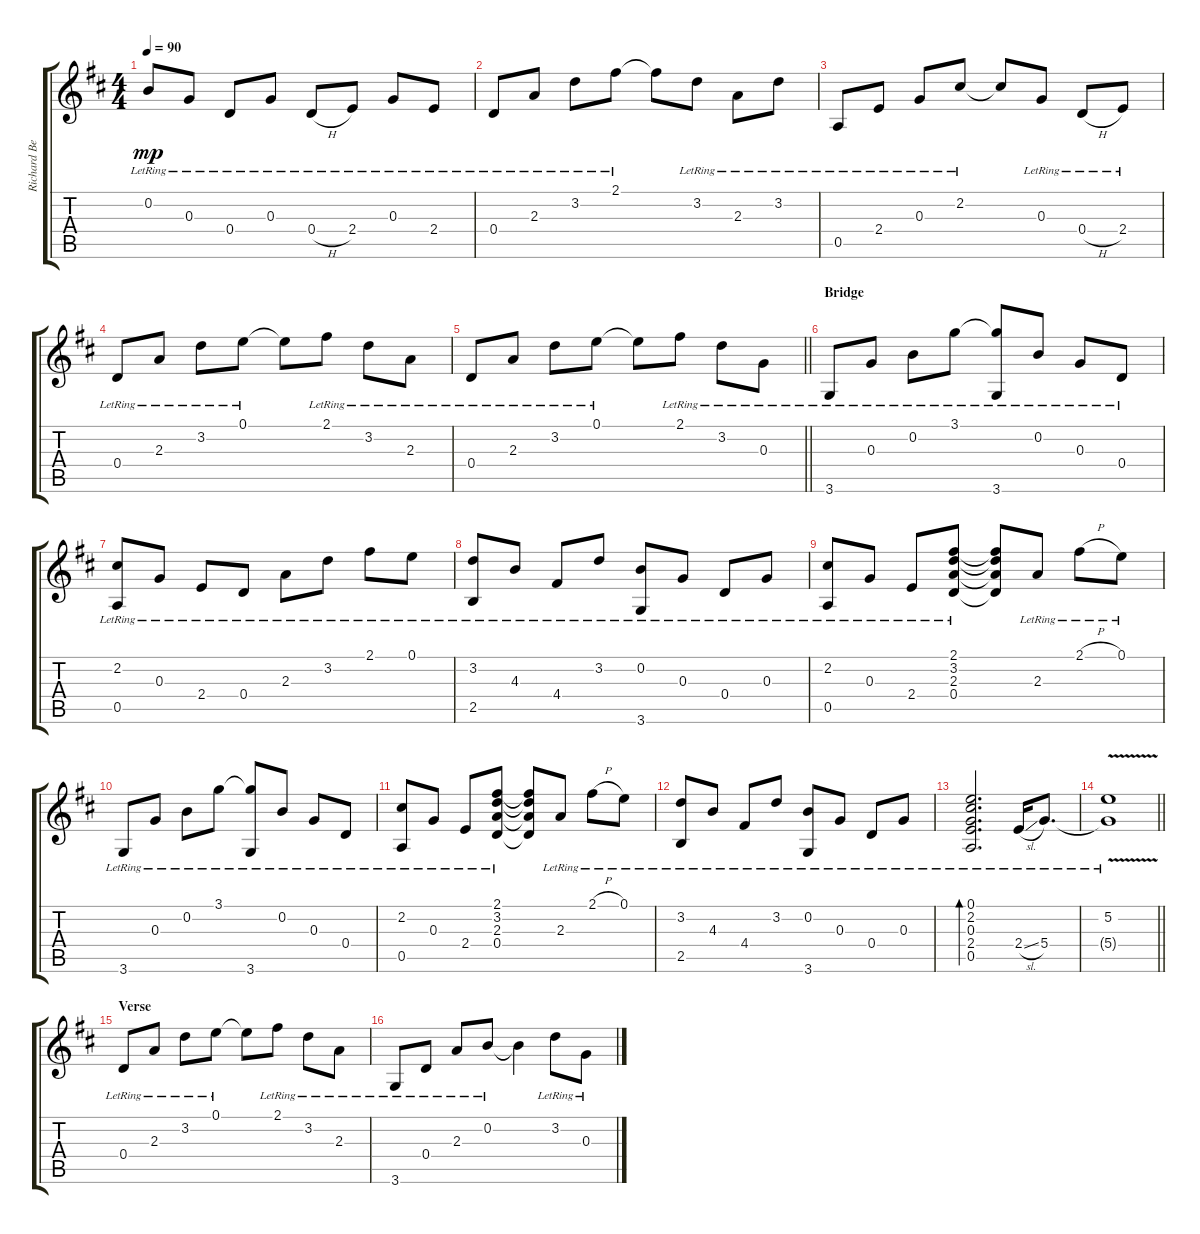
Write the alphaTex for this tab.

\track ("Richard Bennett - Rhythm" "Richard Be") {instrument acousticguitarsteel}
\staff {score tabs}
\tuning (E4 B3 G3 D3 A2 E2) {hide}
\ts (4 4)
\tempo 90
\clef g2
\ks d
0.2{lr}.8{dy mp} 0.3{lr}.8 0.4{lr}.8 0.3{lr}.8 0.4{h lr}.8 2.4{lr}.8 0.3{lr}.8 2.4{lr}.8 |
0.4{lr}.8 2.3{lr}.8 3.2{lr}.8 2.1{lr}.8 2.1{t}.8 3.2{lr}.8 2.3{lr}.8 3.2{lr}.8 |
0.5{lr}.8 2.4{lr}.8 0.3{lr}.8 2.2{lr}.8 2.2{t}.8 0.3{lr}.8 0.4{h lr}.8 2.4{lr}.8 |
0.4{lr}.8 2.3{lr}.8 3.2{lr}.8 0.1{lr}.8 0.1{t}.8 2.1{lr}.8 3.2{lr}.8 2.3{lr}.8 |
\barLineRight lightlight
0.4{lr}.8 2.3{lr}.8 3.2{lr}.8 0.1{lr}.8 0.1{t}.8 2.1{lr}.8 3.2{lr}.8 0.3{lr}.8 |
\section ("" "Bridge")
3.6{lr}.8 0.3{lr}.8 0.2{lr}.8 3.1{lr}.8 (3.1{t} 3.6{lr}).8 0.2{lr}.8 0.3{lr}.8 0.4{lr}.8 |
(2.2{lr} 0.5{lr}).8 0.3{lr}.8 2.4{lr}.8 0.4{lr}.8 2.3{lr}.8 3.2{lr}.8 2.1{lr}.8 0.1{lr}.8 |
(3.2{lr} 2.5{lr}).8 4.3{lr}.8 4.4{lr}.8 3.2{lr}.8 (0.2{lr} 3.6{lr}).8 0.3{lr}.8 0.4{lr}.8 0.3{lr}.8 |
(2.2{lr} 0.5{lr}).8 0.3{lr}.8 2.4{lr}.8 (2.1{lr} 3.2{lr} 2.3{lr} 0.4{lr}).8 (2.1{t} 3.2{t} 2.3{t} 0.4{t}).8 2.3{lr}.8 2.1{h lr}.8 0.1{lr}.8 |
3.6{lr}.8 0.3{lr}.8 0.2{lr}.8 3.1{lr}.8 (3.1{t} 3.6{lr}).8 0.2{lr}.8 0.3{lr}.8 0.4{lr}.8 |
(2.2{lr} 0.5{lr}).8 0.3{lr}.8 2.4{lr}.8 (2.1{lr} 3.2{lr} 2.3{lr} 0.4{lr}).8 (2.1{t} 3.2{t} 2.3{t} 0.4{t}).8 2.3{lr}.8 2.1{h lr}.8 0.1{lr}.8 |
(3.2{lr} 2.5{lr}).8 4.3{lr}.8 4.4{lr}.8 3.2{lr}.8 (0.2{lr} 3.6{lr}).8 0.3{lr}.8 0.4{lr}.8 0.3{lr}.8 |
(0.1{lr} 2.2{lr} 0.3{lr} 2.4{lr} 0.5{lr}).2{d bd 30} 2.4{sl lr}.16 5.4{lr}.8{d} |
\barLineRight lightlight
(5.2{v lr} 5.4{v t}).1 |
\section ("" "Verse")
0.4{lr}.8 2.3{lr}.8 3.2{lr}.8 0.1{lr}.8 0.1{t}.8 2.1{lr}.8 3.2{lr}.8 2.3{lr}.8 |
3.6{lr}.8 0.4{lr}.8 2.3{lr}.8 0.2{lr}.8 0.2{t}.4 3.2{lr}.8 0.3{lr}.8
